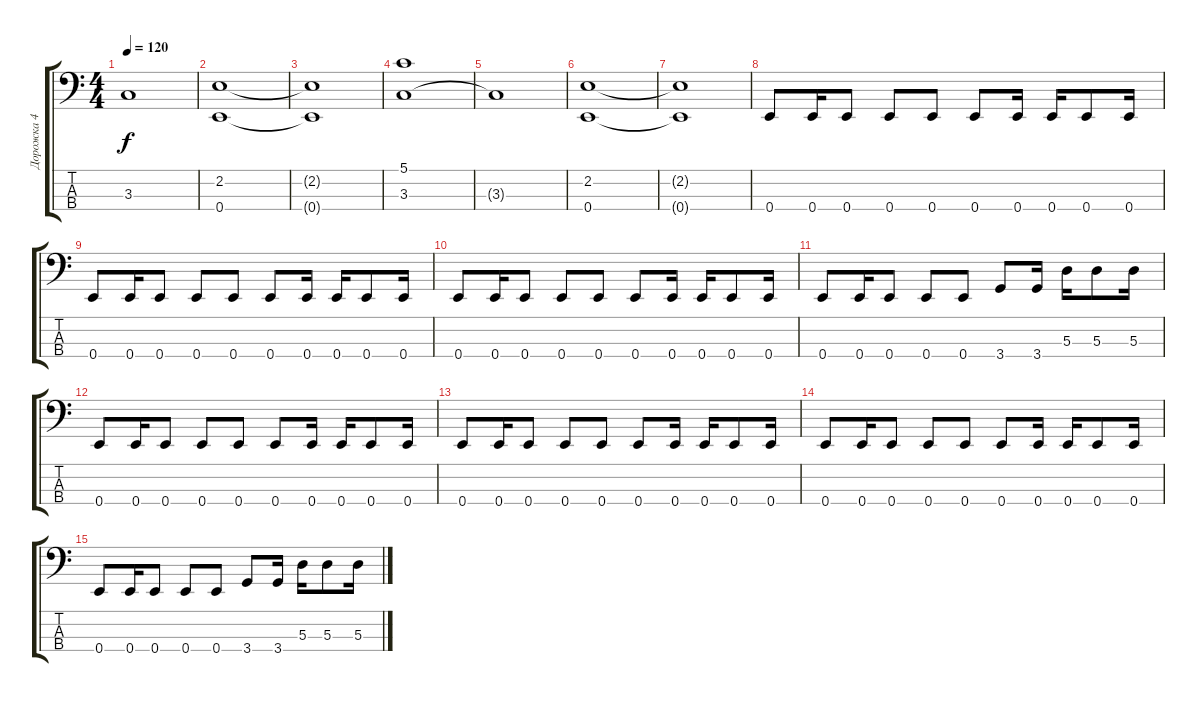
\track ("Дорожка 4" "Дорожка 4") {instrument electricbassfinger}
\staff {score tabs}
\tuning (G2 D2 A1 E1) {hide}
\ts (4 4)
\tempo 120
\clef f4
\ks c
3.3{t}.1{dy f} |
(2.2 0.4).1 |
(2.2{t} 0.4{t}).1 |
(5.1 3.3).1 |
3.3{t}.1 |
(2.2 0.4).1 |
(2.2{t} 0.4{t}).1 |
0.4.8 0.4.16 0.4.8 0.4.8 0.4.8 0.4.8 0.4.16 0.4.16 0.4.8 0.4.16 |
0.4.8 0.4.16 0.4.8 0.4.8 0.4.8 0.4.8 0.4.16 0.4.16 0.4.8 0.4.16 |
0.4.8 0.4.16 0.4.8 0.4.8 0.4.8 0.4.8 0.4.16 0.4.16 0.4.8 0.4.16 |
0.4.8 0.4.16 0.4.8 0.4.8 0.4.8 3.4.8 3.4.16 5.3.16 5.3.8 5.3.16 |
0.4.8 0.4.16 0.4.8 0.4.8 0.4.8 0.4.8 0.4.16 0.4.16 0.4.8 0.4.16 |
0.4.8 0.4.16 0.4.8 0.4.8 0.4.8 0.4.8 0.4.16 0.4.16 0.4.8 0.4.16 |
0.4.8 0.4.16 0.4.8 0.4.8 0.4.8 0.4.8 0.4.16 0.4.16 0.4.8 0.4.16 |
0.4.8 0.4.16 0.4.8 0.4.8 0.4.8 3.4.8 3.4.16 5.3.16 5.3.8 5.3.16
